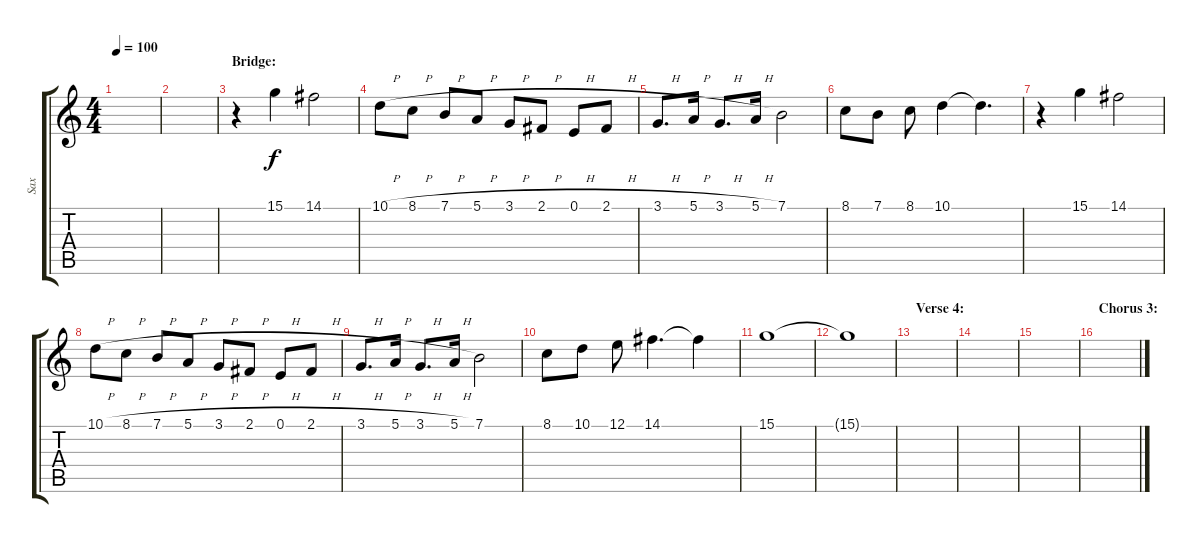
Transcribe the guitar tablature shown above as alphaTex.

\track ("Sax" "Sax") {instrument altosax}
\staff {score tabs}
\tuning (E4 B3 G3 D3 A2 E2) {hide}
\ts (4 4)
\tempo 100
\clef g2
\ks c
|
|
\section ("" "Bridge:")
r.4 15.1.4 14.1.2 |
10.1{h}.8 8.1{h}.8 7.1{h}.8 5.1{h}.8 3.1{h}.8 2.1{h}.8 0.1{h}.8 2.1{h}.8 |
3.1{h}.8{d} 5.1{h}.16 3.1{h}.8{d} 5.1{h}.16 7.1.2 |
8.1.8 7.1.8 8.1.8 10.1.4 10.1{t}.4{d} |
r.4 15.1.4 14.1.2 |
10.1{h}.8 8.1{h}.8 7.1{h}.8 5.1{h}.8 3.1{h}.8 2.1{h}.8 0.1{h}.8 2.1{h}.8 |
3.1{h}.8{d} 5.1{h}.16 3.1{h}.8{d} 5.1{h}.16 7.1.2 |
8.1.8 10.1.8 12.1.8 14.1.4{d} 14.1{t}.4 |
15.1.1{volume 0} |
15.1{t}.1 |
\section ("" "Verse 4:")
|
|
|
\section ("" "Chorus 3:")
